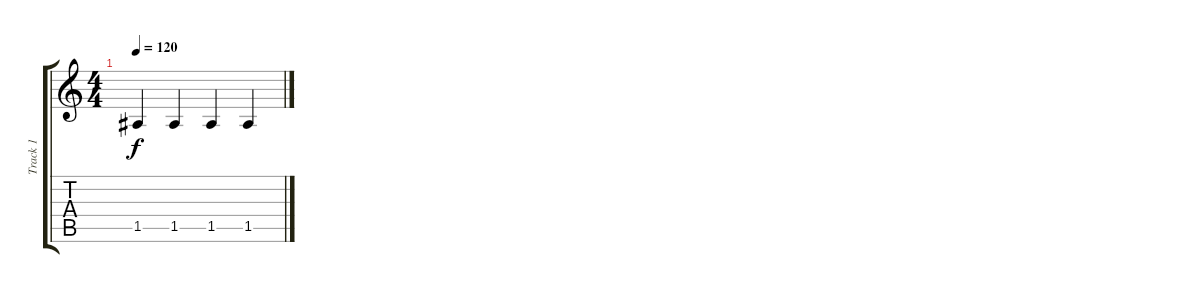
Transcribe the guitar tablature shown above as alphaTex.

\track ("Track 1" "Track 1") {instrument acousticguitarsteel}
\staff {score tabs}
\tuning (E4 B3 G3 D3 A2 E2) {hide}
\ts (4 4)
\tempo 120
\clef g2
\ks c
1.5.4{dy f} 1.5.4 1.5.4 1.5.4
